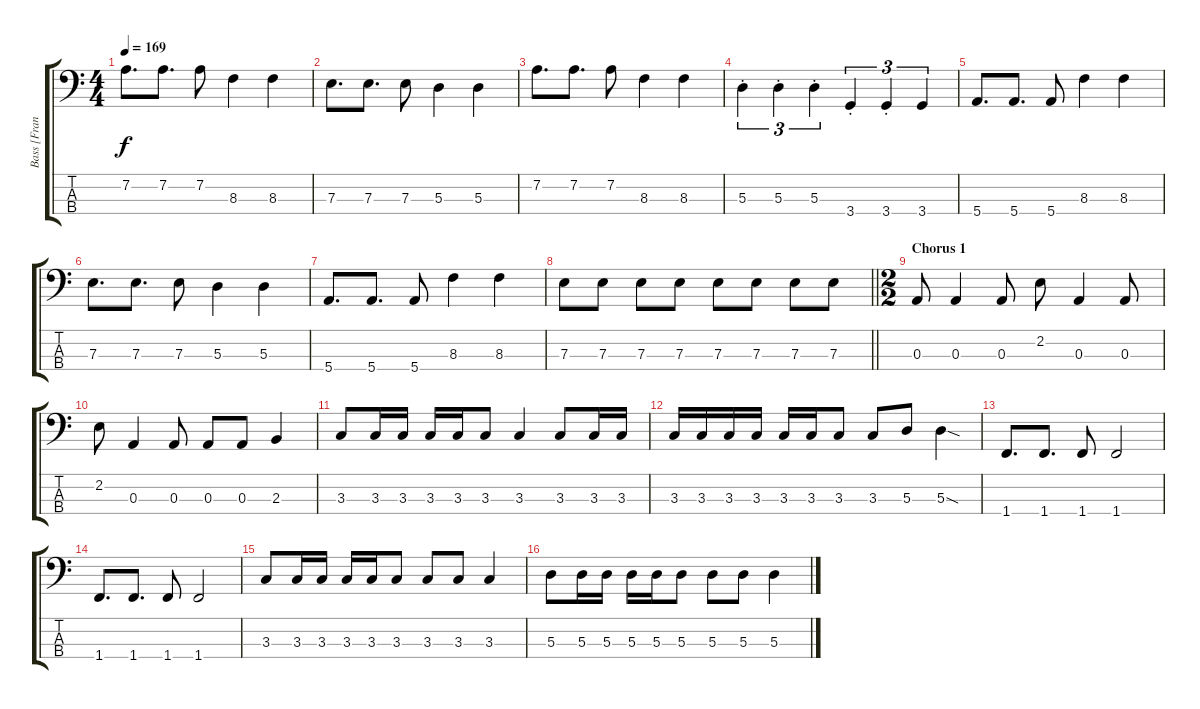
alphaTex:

\track ("Bass [Frank Black]" "Bass [Fran") {instrument electricbasspick}
\staff {score tabs}
\tuning (G2 D2 A1 E1) {hide}
\ts (4 4)
\tempo 169
\clef f4
\ks c
7.2.8{d dy f} 7.2.8{d} 7.2.8 8.3.4 8.3.4 |
7.3.8{d} 7.3.8{d} 7.3.8 5.3.4 5.3.4 |
7.2.8{d} 7.2.8{d} 7.2.8 8.3.4 8.3.4 |
5.3{st}.4{tu (3 2)} 5.3{st}.4{tu (3 2)} 5.3{st}.4{tu (3 2)} 3.4{st}.4{tu (3 2)} 3.4{st}.4{tu (3 2)} 3.4.4{tu (3 2)} |
5.4.8{d} 5.4.8{d} 5.4.8 8.3.4 8.3.4 |
7.3.8{d} 7.3.8{d} 7.3.8 5.3.4 5.3.4 |
5.4.8{d} 5.4.8{d} 5.4.8 8.3.4 8.3.4 |
\barLineRight lightlight
7.3.8 7.3.8 7.3.8 7.3.8 7.3.8 7.3.8 7.3.8 7.3.8 |
\ts (2 2)
\section ("" "Chorus 1")
0.3.8 0.3.4 0.3.8 2.2.8 0.3.4 0.3.8 |
2.2.8 0.3.4 0.3.8 0.3.8 0.3.8 2.3.4 |
3.3.8 3.3.16 3.3.16 3.3.16 3.3.16 3.3.8 3.3.4 3.3.8 3.3.16 3.3.16 |
3.3.16 3.3.16 3.3.16 3.3.16 3.3.16 3.3.16 3.3.8 3.3.8 5.3.8 5.3{sod}.4 |
1.4.8{d} 1.4.8{d} 1.4.8 1.4.2 |
1.4.8{d} 1.4.8{d} 1.4.8 1.4.2 |
3.3.8 3.3.16 3.3.16 3.3.16 3.3.16 3.3.8 3.3.8 3.3.8 3.3.4 |
5.3.8 5.3.16 5.3.16 5.3.16 5.3.16 5.3.8 5.3.8 5.3.8 5.3.4
